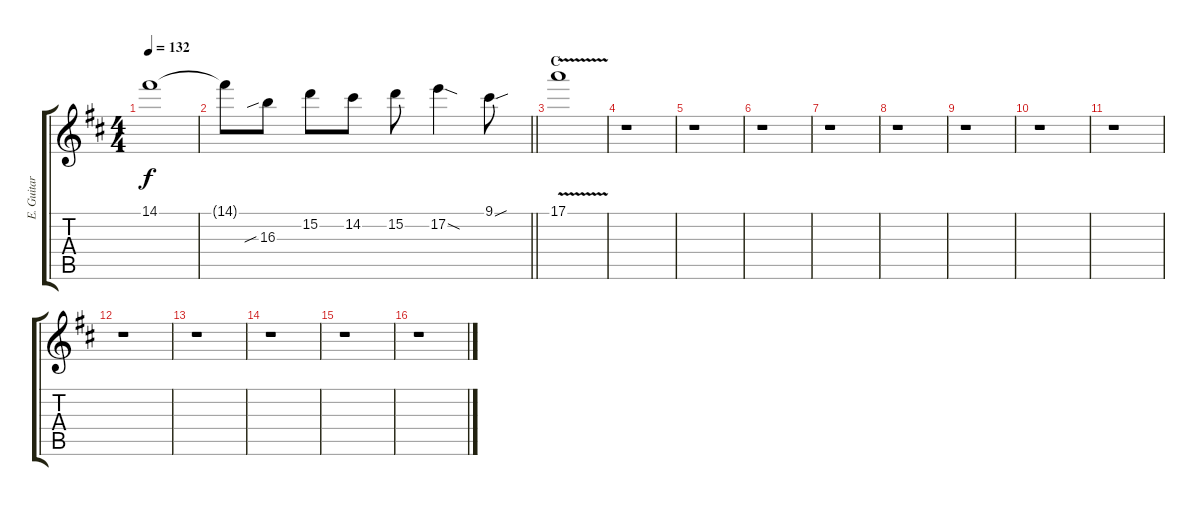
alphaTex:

\track ("E. Guitar I" "E. Guitar ") {instrument overdrivenguitar}
\staff {score tabs}
\tuning (E4 B3 G3 D3 A2 E2) {hide}
\ts (4 4)
\tempo 132
\clef g2
\ks d
14.1{t}.1{dy f} |
\barLineRight lightlight
14.1{t}.8 16.3{sib}.8 15.2.8 14.2.8 15.2.8 17.2{sod}.4 9.1{sou}.8 |
\section ("" "C")
17.1{v}.1{volume 0} |
r.1 |
r.1{volume 15} |
r.1 |
r.1 |
r.1 |
r.1 |
r.1 |
r.1 |
r.1 |
r.1 |
r.1 |
r.1 |
r.1
